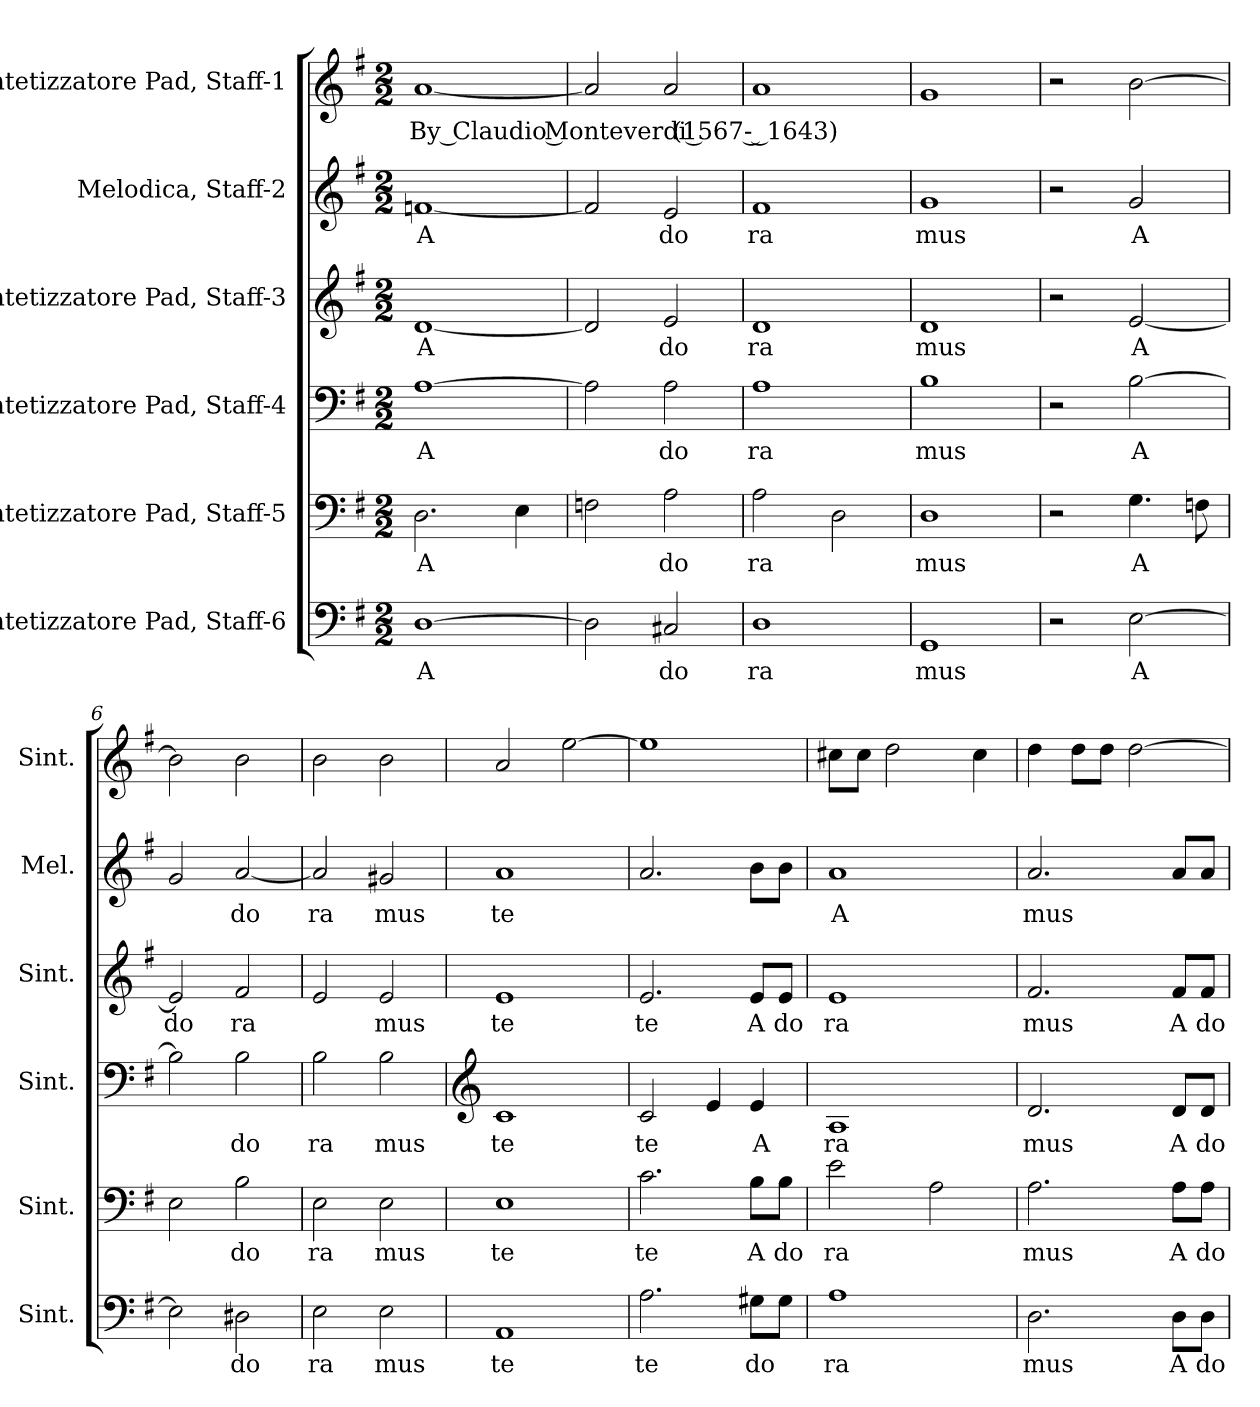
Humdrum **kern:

**kern	**text	**kern	**text	**kern	**text	**kern	**text	**kern	**text	**kern	**text
*part6	*part6	*part5	*part5	*part4	*part4	*part3	*part3	*part2	*part2	*part1	*part1
*staff6	*staff6	*staff5	*staff5	*staff4	*staff4	*staff3	*staff3	*staff2	*staff2	*staff1	*staff1
*I"Sintetizzatore Pad, Staff-6	*	*I"Sintetizzatore Pad, Staff-5	*	*I"Sintetizzatore Pad, Staff-4	*	*I"Sintetizzatore Pad, Staff-3	*	*I"Melodica, Staff-2	*	*I"Sintetizzatore Pad, Staff-1	*
*I'Sint.	*	*I'Sint.	*	*I'Sint.	*	*I'Sint.	*	*I'Mel.	*	*I'Sint.	*
*clefF4	*	*clefF4	*	*clefF4	*	*clefG2	*	*clefG2	*	*clefG2	*
*k[f#]	*	*k[f#]	*	*k[f#]	*	*k[f#]	*	*k[f#]	*	*k[f#]	*
*M2/2	*	*M2/2	*	*M2/2	*	*M2/2	*	*M2/2	*	*M2/2	*
*MM90	*	*MM90	*	*MM90	*	*MM90	*	*MM90	*	*MM90	*
=1	=1	=1	=1	=1	=1	=1	=1	=1	=1	=1	=1
!	!LO:LY:b	!	!LO:LY:b	!	!LO:LY:b	!	!LO:LY:b	!	!LO:LY:b	!	!LO:LY:b
[1D	A	2.D\	A	[1A	A	[1d	A	[1fn	A	[1a	By Claudio Monteverdi (1567 - 1643)
.	.	4E\	.	.	.	.	.	.	.	.	.
=2	=2	=2	=2	=2	=2	=2	=2	=2	=2	=2	=2
2D\]	.	2Fn\	.	2A\]	.	2d/]	.	2f/]	.	2a/]	.
!	!LO:LY:b	!	!LO:LY:b	!	!LO:LY:b	!	!LO:LY:b	!	!LO:LY:b	!	!
2C#X/	do	2A\	do	2A\	do	2e/	do	2e/	do	2a/	.
=3	=3	=3	=3	=3	=3	=3	=3	=3	=3	=3	=3
!	!LO:LY:b	!	!LO:LY:b	!	!LO:LY:b	!	!LO:LY:b	!	!LO:LY:b	!	!
1D	ra	2A\	ra	1A	ra	1d	ra	1f#	ra	1a	.
.	.	2D\	.	.	.	.	.	.	.	.	.
=4	=4	=4	=4	=4	=4	=4	=4	=4	=4	=4	=4
!	!LO:LY:b	!	!LO:LY:b	!	!LO:LY:b	!	!LO:LY:b	!	!LO:LY:b	!	!
1GG	mus	1D	mus	1B	mus	1d	mus	1g	mus	1g	.
!!LO:LB:g=z
=5	=5	=5	=5	=5	=5	=5	=5	=5	=5	=5	=5
2r	.	2r	.	2r	.	2r	.	2r	.	2r	.
!	!LO:LY:b	!	!LO:LY:b	!	!LO:LY:b	!	!LO:LY:b	!	!LO:LY:b	!	!
[2E\	A	4.G\	A	[2B\	A	[2e/	A	2g/	A	[2b\	.
.	.	8Fn\	.	.	.	.	.	.	.	.	.
=6	=6	=6	=6	=6	=6	=6	=6	=6	=6	=6	=6
!	!	!	!	!	!	!	!LO:LY:b	!	!	!	!
2E\]	.	2E\	.	2B\]	.	2e/]	do	2g/	.	2b\]	.
!	!LO:LY:b	!	!LO:LY:b	!	!LO:LY:b	!	!LO:LY:b	!	!LO:LY:b	!	!
2D#X\	do	2B\	do	2B\	do	2f#/	ra	[2a/	do	2b\	.
=7	=7	=7	=7	=7	=7	=7	=7	=7	=7	=7	=7
!	!LO:LY:b	!	!LO:LY:b	!	!LO:LY:b	!	!	!	!LO:LY:b	!	!
2E\	ra	2E\	ra	2B\	ra	2e/	.	2a/]	ra	2b\	.
!	!LO:LY:b	!	!LO:LY:b	!	!LO:LY:b	!	!LO:LY:b	!	!LO:LY:b	!	!
2E\	mus	2E\	mus	2B\	mus	2e/	mus	2g#X/	mus	2b\	.
=8	=8	=8	=8	=8	=8	=8	=8	=8	=8	=8	=8
*	*	*	*	*clefG2	*	*	*	*	*	*	*
!	!LO:LY:b	!	!LO:LY:b	!	!LO:LY:b	!	!LO:LY:b	!	!LO:LY:b	!	!
1AA	te	1E	te	1c	te	1e	te	1a	te	2a/	.
.	.	.	.	.	.	.	.	.	.	[2ee\	.
=9	=9	=9	=9	=9	=9	=9	=9	=9	=9	=9	=9
!	!LO:LY:b	!	!LO:LY:b	!	!LO:LY:b	!	!LO:LY:b	!	!	!	!
2.A\	te	2.c\	te	2c/	te	2.e/	te	2.a/	.	1ee]	.
.	.	.	.	4e/	.	.	.	.	.	.	.
!	!LO:LY:b	!	!LO:LY:b	!	!LO:LY:b	!	!LO:LY:b	!	!	!	!
8G#X\L	do	8B\L	A	4e/	A	8e/L	A	8b\L	.	.	.
!	!	!	!LO:LY:b	!	!	!	!LO:LY:b	!	!	!	!
8G#\J	.	8B\J	do	.	.	8e/J	do	8b\J	.	.	.
=10	=10	=10	=10	=10	=10	=10	=10	=10	=10	=10	=10
!	!LO:LY:b	!	!LO:LY:b	!	!LO:LY:b	!	!LO:LY:b	!	!LO:LY:b	!	!
1A	ra	2e\	ra	1A	ra	1e	ra	1a	A	8cc#X\L	.
.	.	.	.	.	.	.	.	.	.	8cc#\J	.
.	.	.	.	.	.	.	.	.	.	2dd\	.
.	.	2A\	.	.	.	.	.	.	.	.	.
.	.	.	.	.	.	.	.	.	.	4cc#\	.
=11	=11	=11	=11	=11	=11	=11	=11	=11	=11	=11	=11
!	!LO:LY:b	!	!LO:LY:b	!	!LO:LY:b	!	!LO:LY:b	!	!LO:LY:b	!	!
2.D\	mus	2.A\	mus	2.d/	mus	2.f#/	mus	2.a/	mus	4dd\	.
.	.	.	.	.	.	.	.	.	.	8dd\L	.
.	.	.	.	.	.	.	.	.	.	8dd\J	.
.	.	.	.	.	.	.	.	.	.	[2dd\	.
!	!LO:LY:b	!	!LO:LY:b	!	!LO:LY:b	!	!LO:LY:b	!	!	!	!
8D\L	A	8A\L	A	8d/L	A	8f#/L	A	8a/L	.	.	.
!	!LO:LY:b	!	!LO:LY:b	!	!LO:LY:b	!	!LO:LY:b	!	!	!	!
8D\J	do	8A\J	do	8d/J	do	8f#/J	do	8a/J	.	.	.
=	=	=	=	=	=	=	=	=	=	=	=
*-	*-	*-	*-	*-	*-	*-	*-	*-	*-	*-	*-
